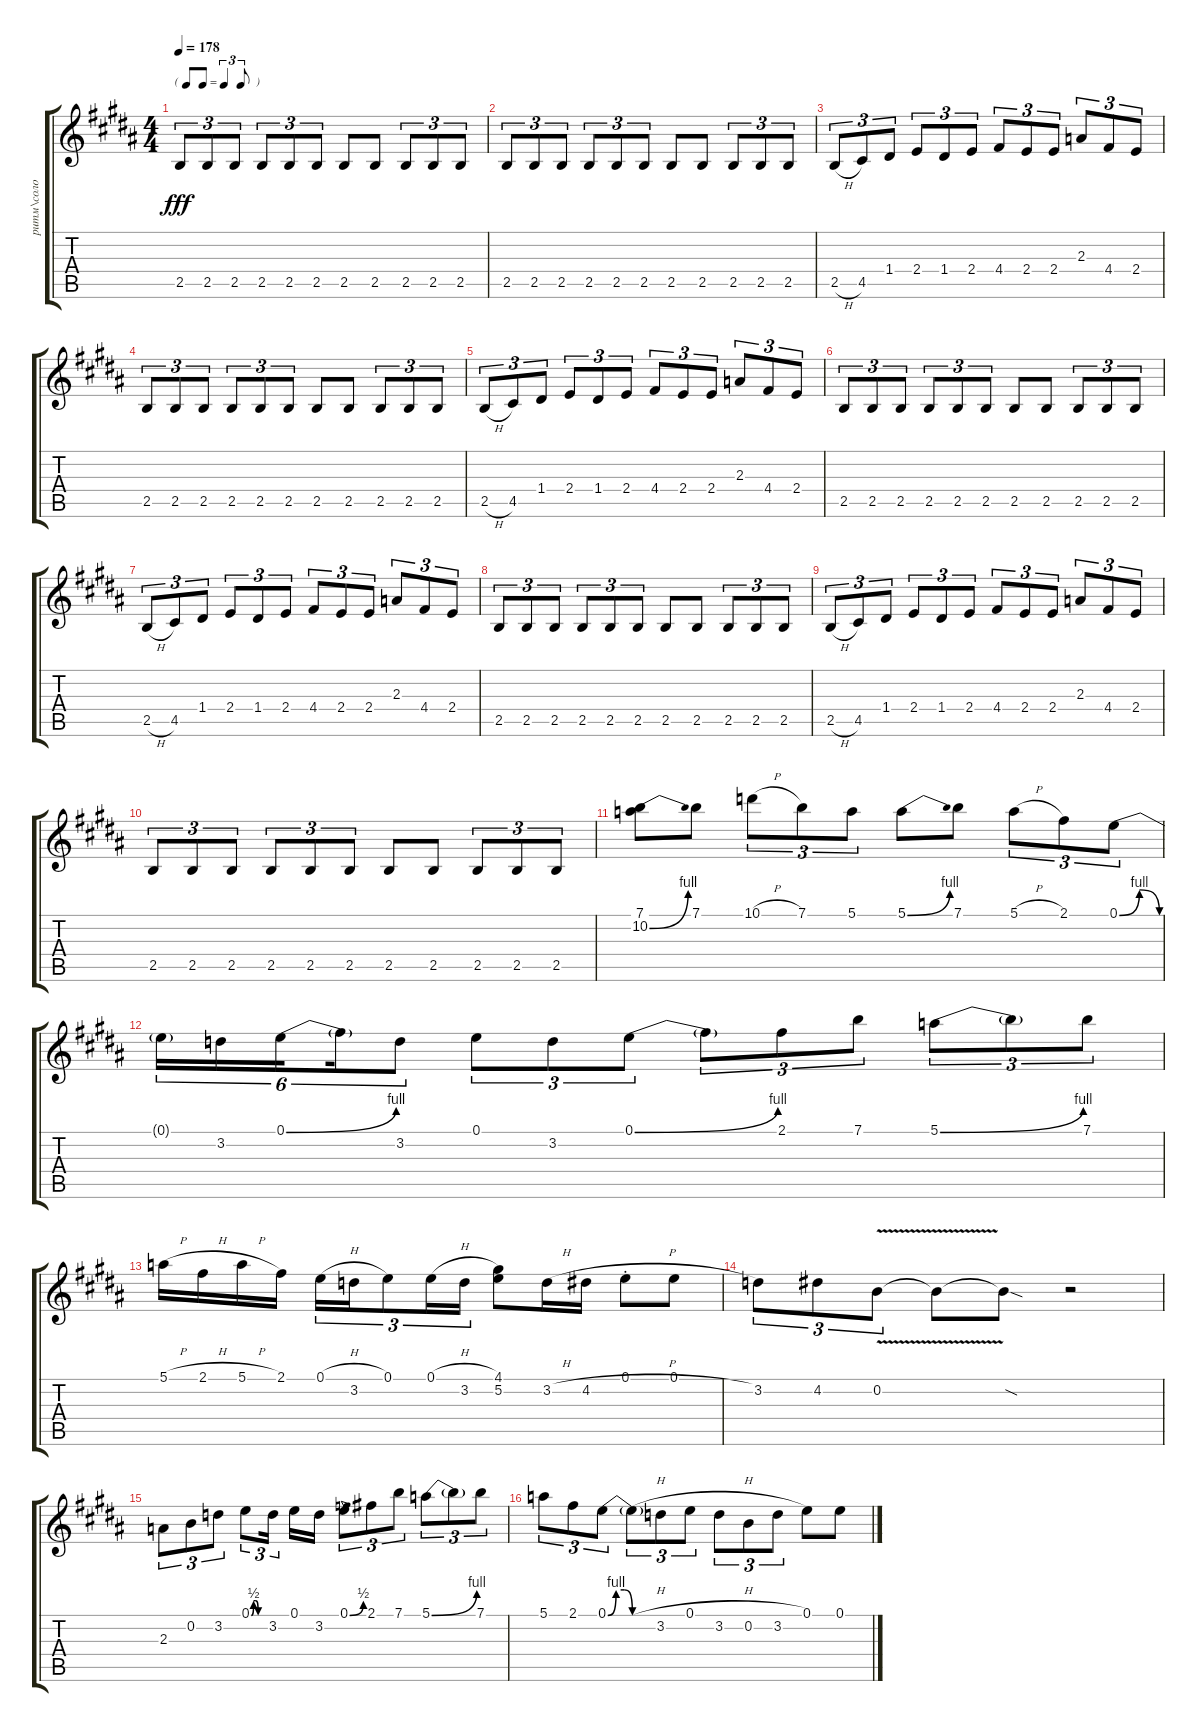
\track ("ритм\\соло" "ритм\\соло") {instrument overdrivenguitar}
\staff {score tabs}
\tuning (E4 B3 G3 D3 A2 E2) {hide}
\ts (4 4)
\tf triplet8th
\tempo 178
\clef g2
\ks b
2.5.8{tu (3 2) dy fff} 2.5.8{tu (3 2)} 2.5.8{tu (3 2)} 2.5.8{tu (3 2)} 2.5.8{tu (3 2)} 2.5.8{tu (3 2)} 2.5.8 2.5.8 2.5.8{tu (3 2)} 2.5.8{tu (3 2)} 2.5.8{tu (3 2)} |
2.5.8{tu (3 2)} 2.5.8{tu (3 2)} 2.5.8{tu (3 2)} 2.5.8{tu (3 2)} 2.5.8{tu (3 2)} 2.5.8{tu (3 2)} 2.5.8 2.5.8 2.5.8{tu (3 2)} 2.5.8{tu (3 2)} 2.5.8{tu (3 2)} |
2.5{h}.8{tu (3 2)} 4.5.8{tu (3 2)} 1.4.8{tu (3 2)} 2.4.8{tu (3 2)} 1.4.8{tu (3 2)} 2.4.8{tu (3 2)} 4.4.8{tu (3 2)} 2.4.8{tu (3 2)} 2.4.8{tu (3 2)} 2.3.8{tu (3 2)} 4.4.8{tu (3 2)} 2.4.8{tu (3 2)} |
2.5.8{tu (3 2)} 2.5.8{tu (3 2)} 2.5.8{tu (3 2)} 2.5.8{tu (3 2)} 2.5.8{tu (3 2)} 2.5.8{tu (3 2)} 2.5.8 2.5.8 2.5.8{tu (3 2)} 2.5.8{tu (3 2)} 2.5.8{tu (3 2)} |
2.5{h}.8{tu (3 2)} 4.5.8{tu (3 2)} 1.4.8{tu (3 2)} 2.4.8{tu (3 2)} 1.4.8{tu (3 2)} 2.4.8{tu (3 2)} 4.4.8{tu (3 2)} 2.4.8{tu (3 2)} 2.4.8{tu (3 2)} 2.3.8{tu (3 2)} 4.4.8{tu (3 2)} 2.4.8{tu (3 2)} |
2.5.8{tu (3 2)} 2.5.8{tu (3 2)} 2.5.8{tu (3 2)} 2.5.8{tu (3 2)} 2.5.8{tu (3 2)} 2.5.8{tu (3 2)} 2.5.8 2.5.8 2.5.8{tu (3 2)} 2.5.8{tu (3 2)} 2.5.8{tu (3 2)} |
2.5{h}.8{tu (3 2)} 4.5.8{tu (3 2)} 1.4.8{tu (3 2)} 2.4.8{tu (3 2)} 1.4.8{tu (3 2)} 2.4.8{tu (3 2)} 4.4.8{tu (3 2)} 2.4.8{tu (3 2)} 2.4.8{tu (3 2)} 2.3.8{tu (3 2)} 4.4.8{tu (3 2)} 2.4.8{tu (3 2)} |
2.5.8{tu (3 2)} 2.5.8{tu (3 2)} 2.5.8{tu (3 2)} 2.5.8{tu (3 2)} 2.5.8{tu (3 2)} 2.5.8{tu (3 2)} 2.5.8 2.5.8 2.5.8{tu (3 2)} 2.5.8{tu (3 2)} 2.5.8{tu (3 2)} |
2.5{h}.8{tu (3 2)} 4.5.8{tu (3 2)} 1.4.8{tu (3 2)} 2.4.8{tu (3 2)} 1.4.8{tu (3 2)} 2.4.8{tu (3 2)} 4.4.8{tu (3 2)} 2.4.8{tu (3 2)} 2.4.8{tu (3 2)} 2.3.8{tu (3 2)} 4.4.8{tu (3 2)} 2.4.8{tu (3 2)} |
2.5.8{tu (3 2)} 2.5.8{tu (3 2)} 2.5.8{tu (3 2)} 2.5.8{tu (3 2)} 2.5.8{tu (3 2)} 2.5.8{tu (3 2)} 2.5.8 2.5.8 2.5.8{tu (3 2)} 2.5.8{tu (3 2)} 2.5.8{tu (3 2)} |
(7.1 10.2{be (bend 0 0 60 4)}).8{balance 6} 7.1.8 10.1{h}.8{tu (3 2)} 7.1.8{tu (3 2)} 5.1.8{tu (3 2)} 5.1{be (bend 0 0 60 4)}.8 7.1.8 5.1{h}.8{tu (3 2)} 2.1.8{tu (3 2)} 0.1{be (bendrelease 0 0 15 4 30 4 60 0)}.8{tu (3 2)} |
0.1{t}.16{tu (6 4)} 3.2.16{tu (6 4)} 0.1{be (bend 0 0 60 4)}.16{tu (6 4) beam splitsecondary} 0.1{t}.16{tu (6 4)} 3.2.8{tu (6 4)} 0.1.8{tu (3 2)} 3.2.8{tu (3 2)} 0.1{be (bend 0 0 60 4)}.8{tu (3 2)} 0.1{t}.8{tu (3 2)} 2.1.8{tu (3 2)} 7.1.8{tu (3 2)} 5.1{be (bend 0 0 60 4)}.8{tu (3 2)} 5.1{t}.8{tu (3 2)} 7.1.8{tu (3 2)} |
5.1{h}.16 2.1{h}.16 5.1{h}.16 2.1.16 0.1{h}.16{tu (3 2)} 3.2.16{tu (3 2)} 0.1.8{tu (3 2)} 0.1{h}.16{tu (3 2)} 3.2.16{tu (3 2)} (4.1 5.2).8 3.2{h}.16 4.2{h}.16 0.1{st}.8 0.1.8 |
3.2.8{tu (3 2)} 4.2.8{tu (3 2)} 0.2{v}.8{tu (3 2)} 0.2{t}.8 0.2{sod t}.8 r.2 |
2.3.8{tu (3 2)} 0.2.8{tu (3 2)} 3.2.8{tu (3 2)} 0.1{be (custom 0 0 10 2 20 2 30 0 60 0)}.8{tu (3 2)} 3.2.16{tu (3 2) beam splitsecondary} 0.1.16 3.2.16 0.1{be (bend 0 0 60 2)}.8{tu (3 2)} 2.1.8{tu (3 2)} 7.1.8{tu (3 2)} 5.1{be (bend 0 0 60 4)}.8{tu (3 2)} 5.1{t}.8{tu (3 2)} 7.1.8{tu (3 2)} |
5.1.8{tu (3 2)} 2.1.8{tu (3 2)} 0.1{be (custom 0 0 10 4 20 4 30 0 60 0)}.8{tu (3 2)} 0.1{h t}.8{tu (3 2)} 3.2.8{tu (3 2)} 0.1{h}.8{tu (3 2)} 3.2.8{tu (3 2)} 0.2.8{tu (3 2)} 3.2.8{tu (3 2)} 0.1.8 0.1.8
